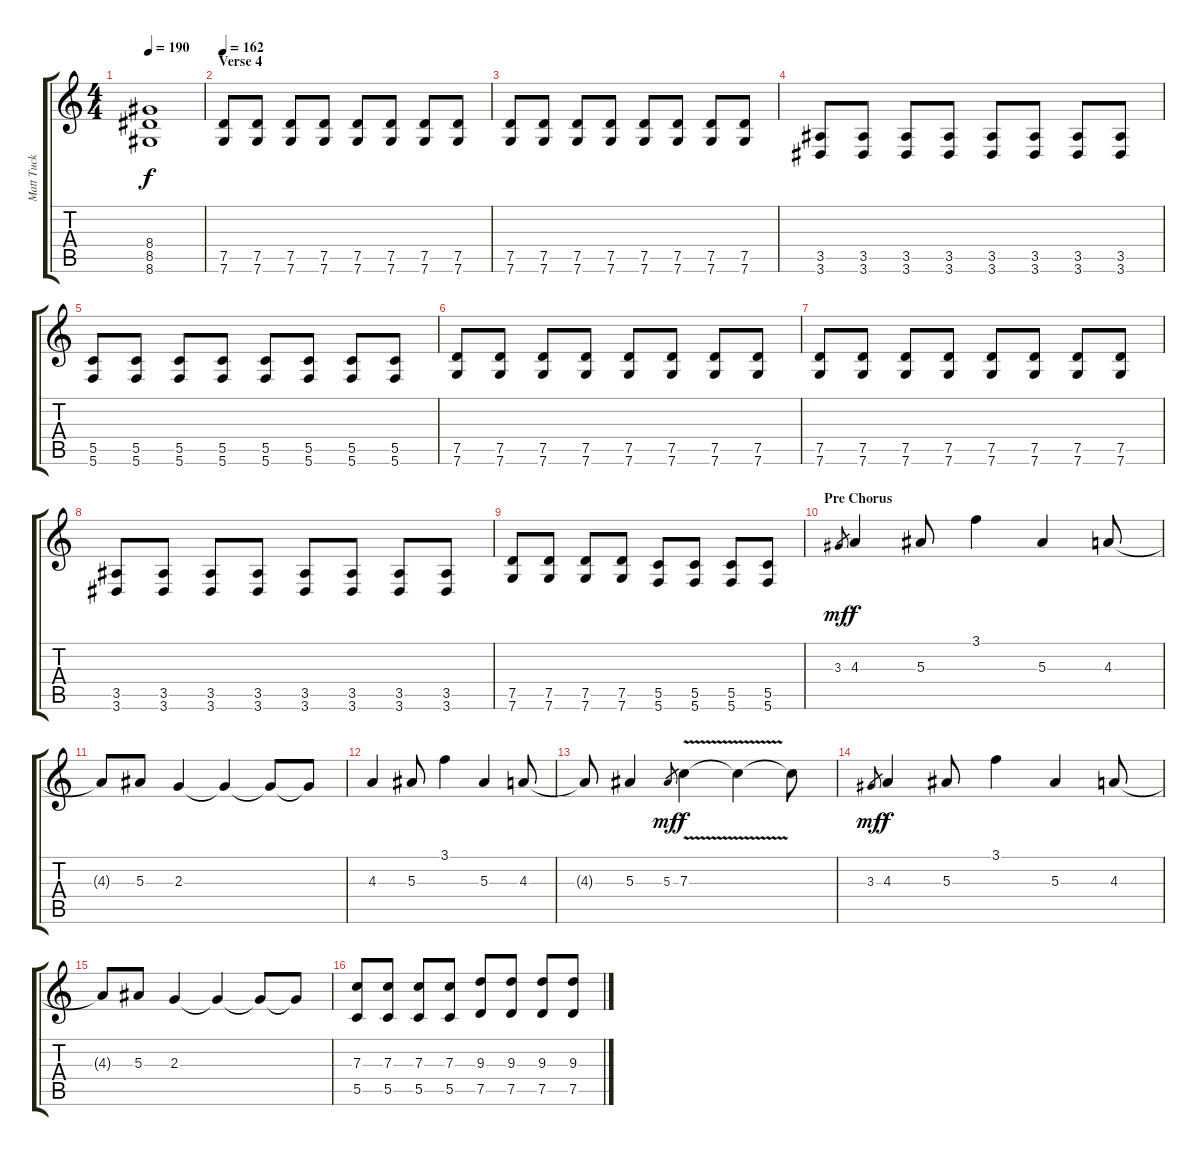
\track ("Matt Tuck" "Matt Tuck") {instrument distortionguitar}
\staff {score tabs}
\tuning (D4 A3 F3 C3 G2 C2) {hide}
\ts (4 4)
\tempo 190
\clef g2
\ks c
(8.4{t} 8.5{t} 8.6{t}).1{dy f} |
\section ("" "Verse 4")
\tempo 162
(7.5 7.6).8 (7.5 7.6).8 (7.5 7.6).8 (7.5 7.6).8 (7.5 7.6).8 (7.5 7.6).8 (7.5 7.6).8 (7.5 7.6).8 |
(7.5 7.6).8 (7.5 7.6).8 (7.5 7.6).8 (7.5 7.6).8 (7.5 7.6).8 (7.5 7.6).8 (7.5 7.6).8 (7.5 7.6).8 |
(3.5 3.6).8 (3.5 3.6).8 (3.5 3.6).8 (3.5 3.6).8 (3.5 3.6).8 (3.5 3.6).8 (3.5 3.6).8 (3.5 3.6).8 |
(5.5 5.6).8 (5.5 5.6).8 (5.5 5.6).8 (5.5 5.6).8 (5.5 5.6).8 (5.5 5.6).8 (5.5 5.6).8 (5.5 5.6).8 |
(7.5 7.6).8 (7.5 7.6).8 (7.5 7.6).8 (7.5 7.6).8 (7.5 7.6).8 (7.5 7.6).8 (7.5 7.6).8 (7.5 7.6).8 |
(7.5 7.6).8 (7.5 7.6).8 (7.5 7.6).8 (7.5 7.6).8 (7.5 7.6).8 (7.5 7.6).8 (7.5 7.6).8 (7.5 7.6).8 |
(3.5 3.6).8 (3.5 3.6).8 (3.5 3.6).8 (3.5 3.6).8 (3.5 3.6).8 (3.5 3.6).8 (3.5 3.6).8 (3.5 3.6).8 |
(7.5 7.6).8 (7.5 7.6).8 (7.5 7.6).8 (7.5 7.6).8 (5.5 5.6).8 (5.5 5.6).8 (5.5 5.6).8 (5.5 5.6).8 |
\section ("" "Pre Chorus")
3.3.8{gr dy mf} 4.3.4{dy f volume 16} 5.3.8 3.1.4 5.3.4 4.3.8 |
4.3{t}.8 5.3.8 2.3.4 2.3{t}.4 2.3{t}.8 2.3{t}.8 |
4.3.4 5.3.8 3.1.4 5.3.4 4.3.8 |
4.3{t}.8 5.3.4 5.3.8{gr dy mf} 7.3{v}.4{dy f} 7.3{t}.4 7.3{t}.8 |
3.3.8{gr dy mf} 4.3.4{dy f} 5.3.8 3.1.4 5.3.4 4.3.8 |
4.3{t}.8 5.3.8 2.3.4 2.3{t}.4 2.3{t}.8 2.3{t}.8 |
(7.3 5.5).8{volume 12} (7.3 5.5).8 (7.3 5.5).8 (7.3 5.5).8 (9.3 7.5).8 (9.3 7.5).8 (9.3 7.5).8 (9.3 7.5).8
